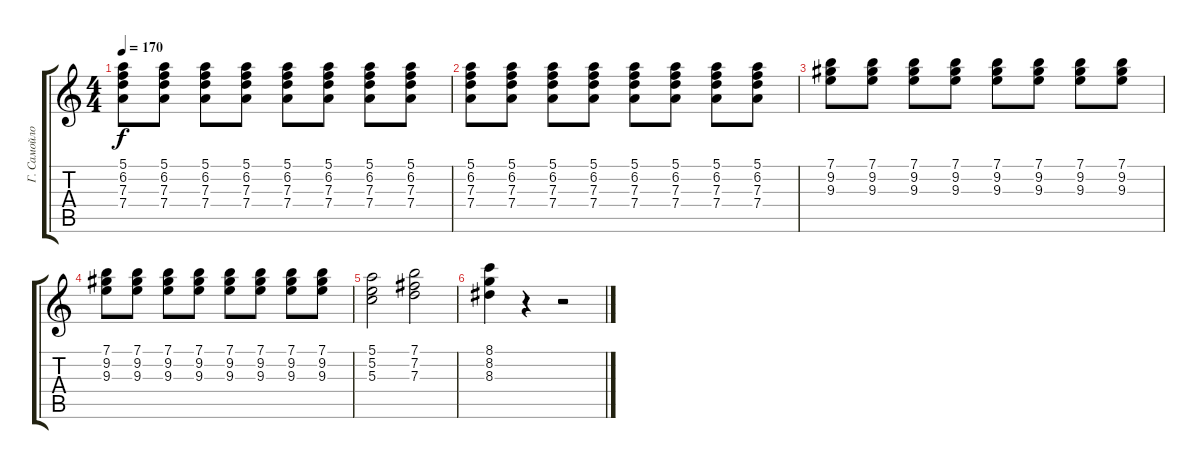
\track ("Г. Самойлов" "Г. Самойло") {instrument electricguitarclean}
\staff {score tabs}
\tuning (E4 B3 G3 D3 A2 E2) {hide}
\ts (4 4)
\tempo 170
\clef g2
\ks c
(5.1 6.2 7.3 7.4).8{dy f} (5.1 6.2 7.3 7.4).8 (5.1 6.2 7.3 7.4).8 (5.1 6.2 7.3 7.4).8 (5.1 6.2 7.3 7.4).8 (5.1 6.2 7.3 7.4).8 (5.1 6.2 7.3 7.4).8 (5.1 6.2 7.3 7.4).8 |
(5.1 6.2 7.3 7.4).8 (5.1 6.2 7.3 7.4).8 (5.1 6.2 7.3 7.4).8 (5.1 6.2 7.3 7.4).8 (5.1 6.2 7.3 7.4).8 (5.1 6.2 7.3 7.4).8 (5.1 6.2 7.3 7.4).8 (5.1 6.2 7.3 7.4).8 |
(7.1 9.2 9.3).8 (7.1 9.2 9.3).8 (7.1 9.2 9.3).8 (7.1 9.2 9.3).8 (7.1 9.2 9.3).8 (7.1 9.2 9.3).8 (7.1 9.2 9.3).8 (7.1 9.2 9.3).8 |
(7.1 9.2 9.3).8 (7.1 9.2 9.3).8 (7.1 9.2 9.3).8 (7.1 9.2 9.3).8 (7.1 9.2 9.3).8 (7.1 9.2 9.3).8 (7.1 9.2 9.3).8 (7.1 9.2 9.3).8 |
(5.1 5.2 5.3).2 (7.1 7.2 7.3).2 |
(8.1 8.2 8.3).4 r.4 r.2
